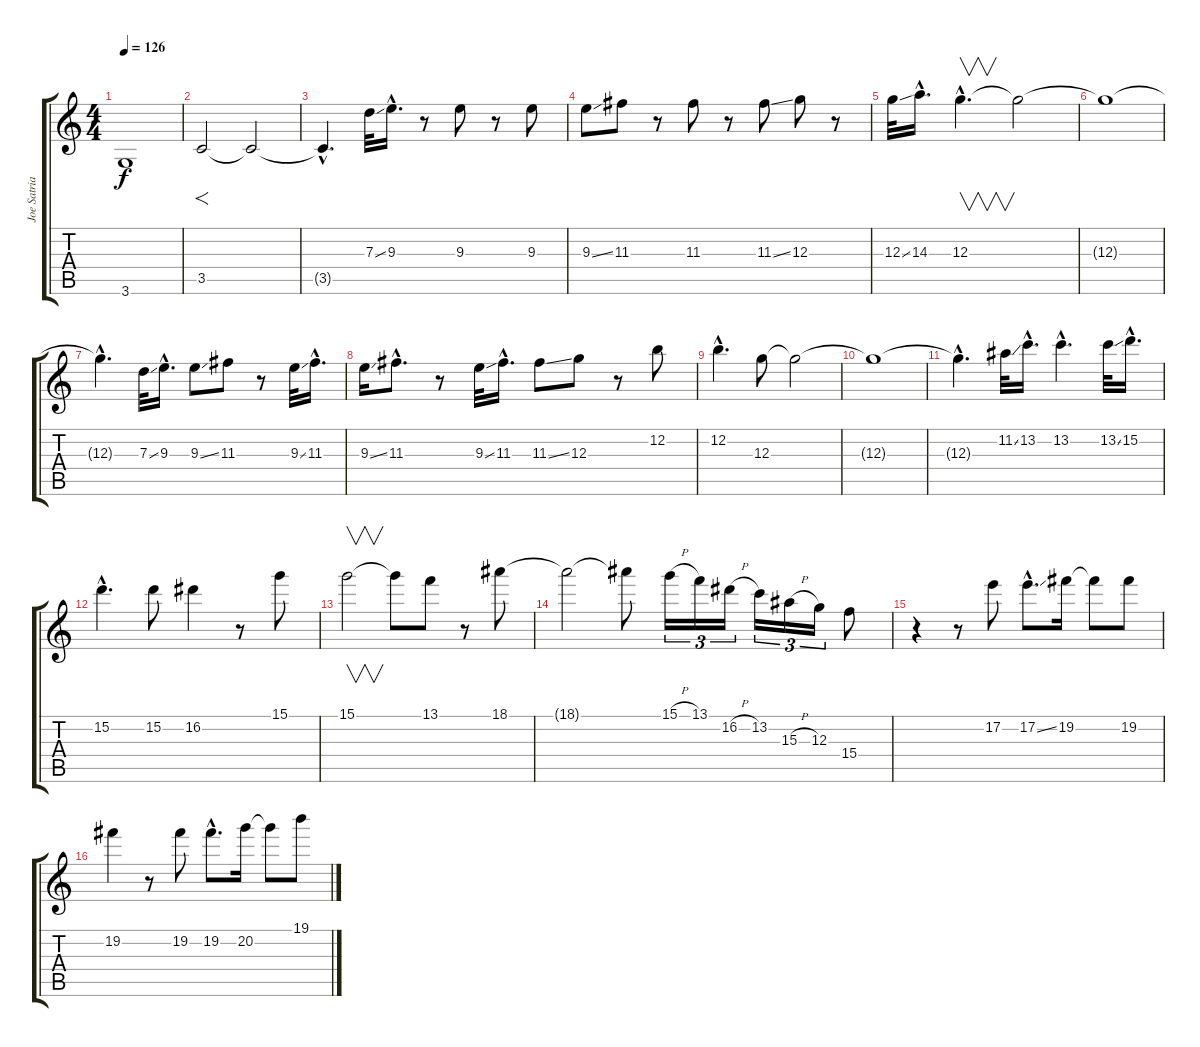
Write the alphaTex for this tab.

\track ("Joe Satriani" "Joe Satria") {instrument distortionguitar}
\staff {score tabs}
\tuning (E4 B3 G3 D3 A2 E2) {hide}
\ts (4 4)
\tempo 126
\clef g2
\ks c
3.6{t}.1{dy f} |
3.5.2{f} 3.5{t}.2 |
3.5{hac t}.4{d} 7.3{ss}.32 9.3{hac}.16{d} r.8 9.3.8 r.8 9.3.8 |
9.3{ss}.8 11.3.8 r.8 11.3.8 r.8 11.3{ss}.8 12.3.8 r.8 |
12.3{ss}.32 14.3{hac}.16{d} 12.3{hac}.4{v d} 12.3{t}.2 |
12.3{t}.1 |
12.3{hac t}.4{d} 7.3{ss}.32 9.3{hac}.16{d} 9.3{ss}.8 11.3.8 r.8 9.3{ss}.32 11.3{hac}.16{d} |
9.3{ss}.16 11.3{hac}.8{d} r.8 9.3{ss}.32 11.3{hac}.16{d} 11.3{ss}.8 12.3.8 r.8 12.2.8 |
12.2{hac}.4{d} 12.3.8 12.3{t}.2 |
12.3{t}.1 |
12.3{hac t}.4{d} 11.2{ss}.32 13.2{hac}.16{d} 13.2{hac}.4{d} 13.2{ss}.32 15.2{hac}.16{d} |
15.2{hac}.4{d} 15.2.8 16.2.4 r.8 15.1.8 |
15.1.2{v} 15.1{t}.8 13.1.8 r.8 18.1.8 |
18.1{t}.2 18.1{t}.8 15.1{h}.16{tu (3 2)} 13.1.16{tu (3 2)} 16.2{h}.16{tu (3 2)} 13.2.16{tu (3 2)} 15.3{h}.16{tu (3 2)} 12.3.16{tu (3 2)} 15.4.8 |
r.4 r.8 17.2.8 17.2{ss hac}.8{d} 19.2.16 19.2{t}.8 19.2.8 |
19.2.4 r.8 19.2.8 19.2{hac}.8{d} 20.2.16 20.2{t}.8 19.1.8
